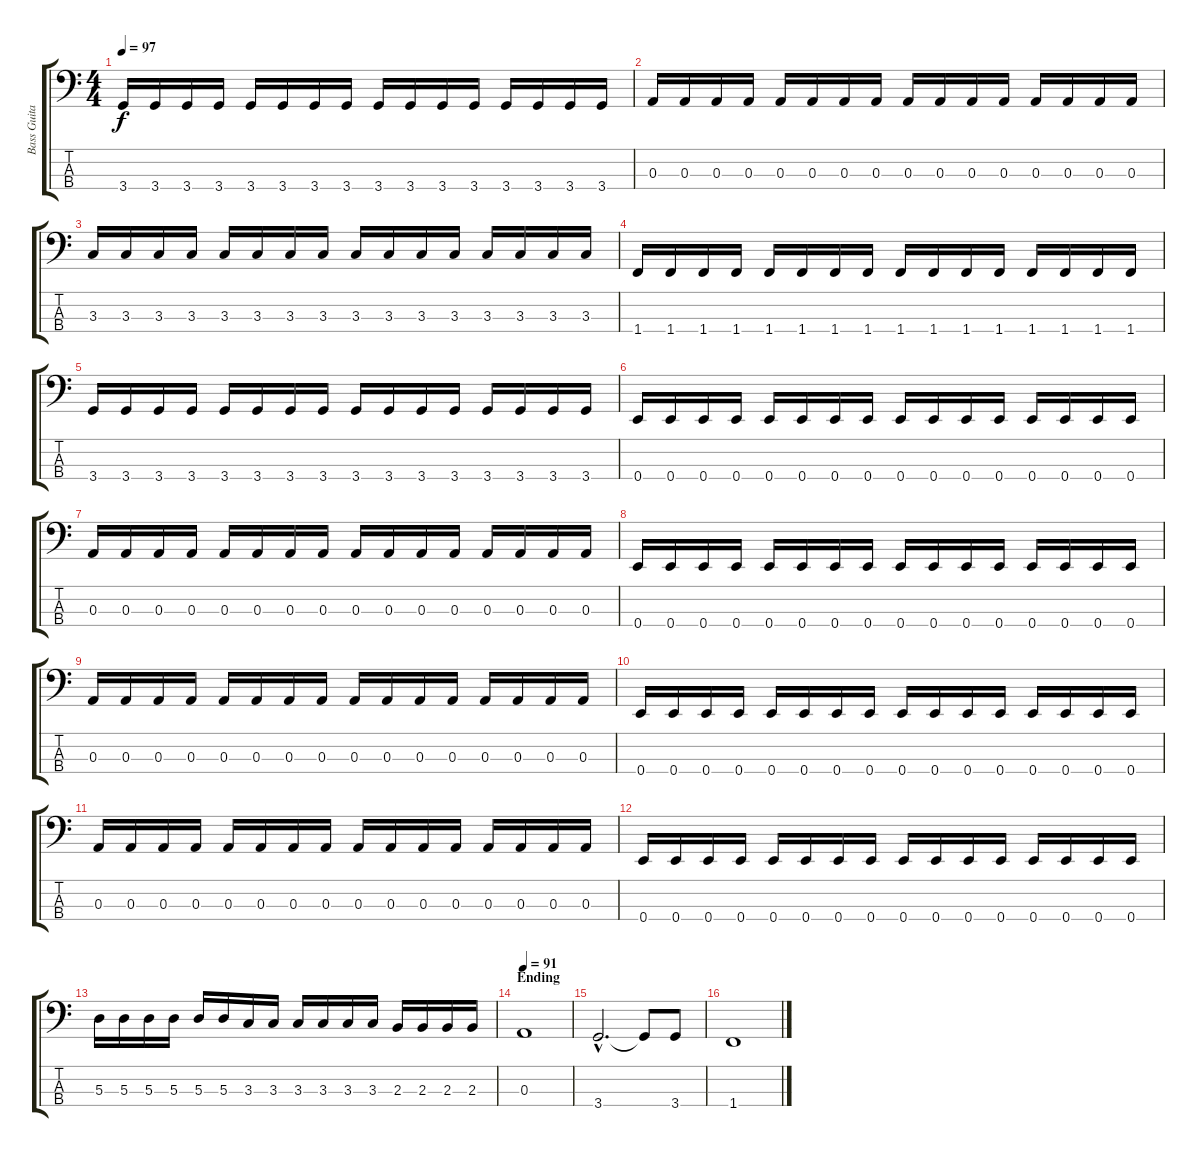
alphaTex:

\track ("Bass Guitar" "Bass Guita") {instrument electricbassfinger}
\staff {score tabs}
\tuning (G2 D2 A1 E1) {hide}
\ts (4 4)
\tempo 97
\clef f4
\ks c
3.4.16{dy f} 3.4.16 3.4.16 3.4.16 3.4.16 3.4.16 3.4.16 3.4.16 3.4.16 3.4.16 3.4.16 3.4.16 3.4.16 3.4.16 3.4.16 3.4.16 |
0.3.16 0.3.16 0.3.16 0.3.16 0.3.16 0.3.16 0.3.16 0.3.16 0.3.16 0.3.16 0.3.16 0.3.16 0.3.16 0.3.16 0.3.16 0.3.16 |
3.3.16 3.3.16 3.3.16 3.3.16 3.3.16 3.3.16 3.3.16 3.3.16 3.3.16 3.3.16 3.3.16 3.3.16 3.3.16 3.3.16 3.3.16 3.3.16 |
1.4.16 1.4.16 1.4.16 1.4.16 1.4.16 1.4.16 1.4.16 1.4.16 1.4.16 1.4.16 1.4.16 1.4.16 1.4.16 1.4.16 1.4.16 1.4.16 |
3.4.16 3.4.16 3.4.16 3.4.16 3.4.16 3.4.16 3.4.16 3.4.16 3.4.16 3.4.16 3.4.16 3.4.16 3.4.16 3.4.16 3.4.16 3.4.16 |
0.4.16 0.4.16 0.4.16 0.4.16 0.4.16 0.4.16 0.4.16 0.4.16 0.4.16 0.4.16 0.4.16 0.4.16 0.4.16 0.4.16 0.4.16 0.4.16 |
0.3.16 0.3.16 0.3.16 0.3.16 0.3.16 0.3.16 0.3.16 0.3.16 0.3.16 0.3.16 0.3.16 0.3.16 0.3.16 0.3.16 0.3.16 0.3.16 |
0.4.16 0.4.16 0.4.16 0.4.16 0.4.16 0.4.16 0.4.16 0.4.16 0.4.16 0.4.16 0.4.16 0.4.16 0.4.16 0.4.16 0.4.16 0.4.16 |
0.3.16 0.3.16 0.3.16 0.3.16 0.3.16 0.3.16 0.3.16 0.3.16 0.3.16 0.3.16 0.3.16 0.3.16 0.3.16 0.3.16 0.3.16 0.3.16 |
0.4.16 0.4.16 0.4.16 0.4.16 0.4.16 0.4.16 0.4.16 0.4.16 0.4.16 0.4.16 0.4.16 0.4.16 0.4.16 0.4.16 0.4.16 0.4.16 |
0.3.16 0.3.16 0.3.16 0.3.16 0.3.16 0.3.16 0.3.16 0.3.16 0.3.16 0.3.16 0.3.16 0.3.16 0.3.16 0.3.16 0.3.16 0.3.16 |
0.4.16 0.4.16 0.4.16 0.4.16 0.4.16 0.4.16 0.4.16 0.4.16 0.4.16 0.4.16 0.4.16 0.4.16 0.4.16 0.4.16 0.4.16 0.4.16 |
5.3.16 5.3.16 5.3.16 5.3.16 5.3.16 5.3.16 3.3.16 3.3.16 3.3.16 3.3.16 3.3.16 3.3.16 2.3.16 2.3.16 2.3.16 2.3.16 |
\section ("" "Ending")
\tempo 91
0.3.1 |
3.4{hac}.2{d} 3.4{t}.8 3.4.8 |
1.4.1
